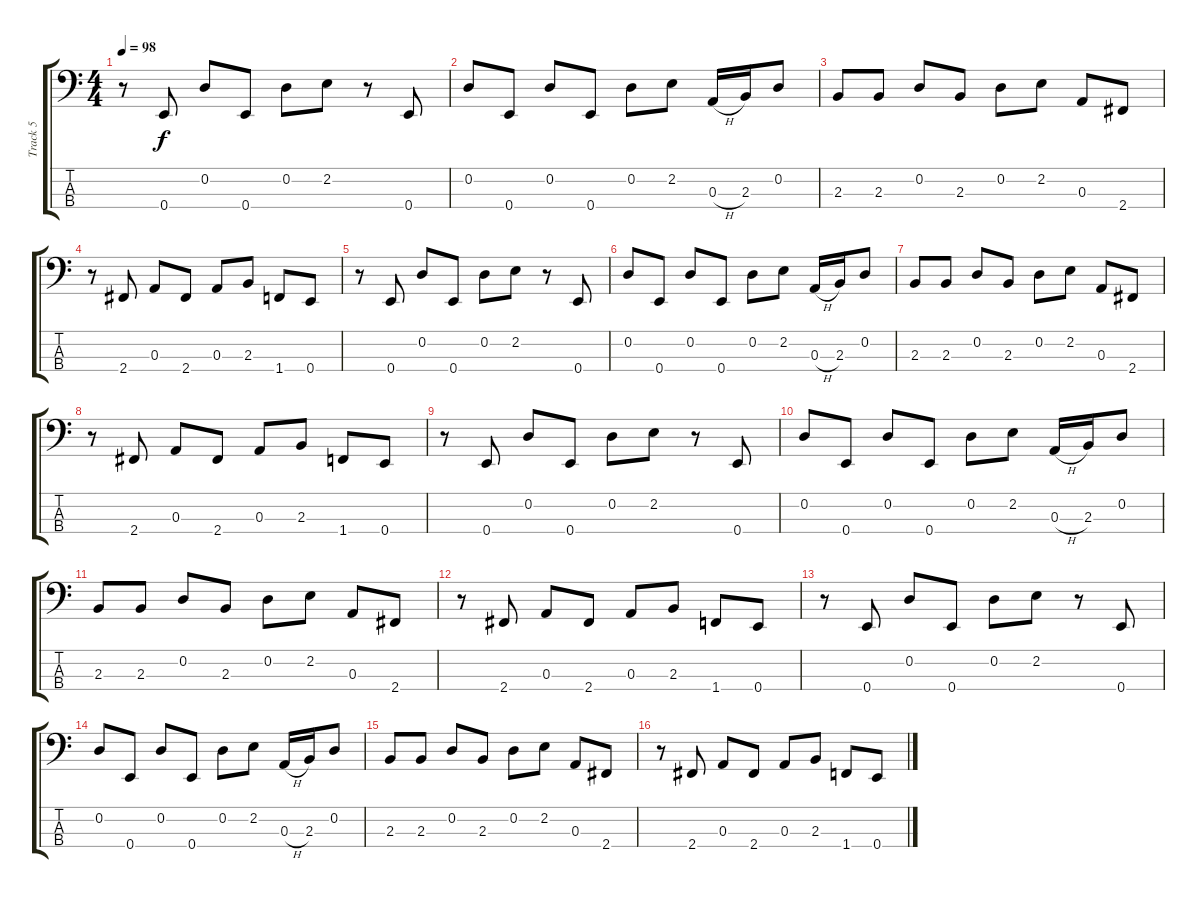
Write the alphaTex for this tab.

\track ("Track 5" "Track 5") {instrument electricbassfinger}
\staff {score tabs}
\tuning (G2 D2 A1 E1) {hide}
\ts (4 4)
\tempo 98
\clef f4
\ks c
r.8{dy f} 0.4.8 0.2.8 0.4.8 0.2.8 2.2.8 r.8 0.4.8 |
0.2.8 0.4.8 0.2.8 0.4.8 0.2.8 2.2.8 0.3{h}.16 2.3.16 0.2.8 |
2.3.8 2.3.8 0.2.8 2.3.8 0.2.8 2.2.8 0.3.8 2.4.8 |
r.8 2.4.8 0.3.8 2.4.8 0.3.8 2.3.8 1.4.8 0.4.8 |
r.8 0.4.8 0.2.8 0.4.8 0.2.8 2.2.8 r.8 0.4.8 |
0.2.8 0.4.8 0.2.8 0.4.8 0.2.8 2.2.8 0.3{h}.16 2.3.16 0.2.8 |
2.3.8 2.3.8 0.2.8 2.3.8 0.2.8 2.2.8 0.3.8 2.4.8 |
r.8 2.4.8 0.3.8 2.4.8 0.3.8 2.3.8 1.4.8 0.4.8 |
r.8 0.4.8 0.2.8 0.4.8 0.2.8 2.2.8 r.8 0.4.8 |
0.2.8 0.4.8 0.2.8 0.4.8 0.2.8 2.2.8 0.3{h}.16 2.3.16 0.2.8 |
2.3.8 2.3.8 0.2.8 2.3.8 0.2.8 2.2.8 0.3.8 2.4.8 |
r.8 2.4.8 0.3.8 2.4.8 0.3.8 2.3.8 1.4.8 0.4.8 |
r.8 0.4.8 0.2.8 0.4.8 0.2.8 2.2.8 r.8 0.4.8 |
0.2.8 0.4.8 0.2.8 0.4.8 0.2.8 2.2.8 0.3{h}.16 2.3.16 0.2.8 |
2.3.8 2.3.8 0.2.8 2.3.8 0.2.8 2.2.8 0.3.8 2.4.8 |
r.8 2.4.8 0.3.8 2.4.8 0.3.8 2.3.8 1.4.8 0.4.8
